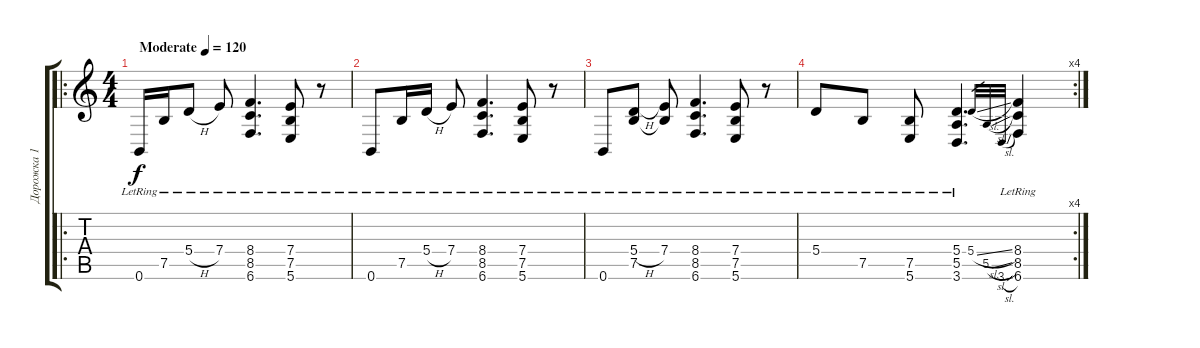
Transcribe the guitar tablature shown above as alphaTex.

\track ("Дорожка 1" "Дорожка 1") {instrument distortionguitar}
\staff {score tabs}
\tuning (B3 Gb3 D3 A2 E2 B1) {hide}
\ro
\ts (4 4)
\tempo (120 "Moderate")
\clef g2
\ks c
0.6{lr}.16{dy f instrument distortionguitar} 7.5{lr}.16 5.4{h lr}.8 7.4{lr}.8 (8.4{lr} 8.5{lr} 6.6{lr}).4{d} (7.4{lr} 7.5{lr} 5.6{lr}).8 r.8 |
0.6{lr}.8 7.5{lr}.16 5.4{h lr}.16 7.4{lr}.8 (8.4{lr} 8.5{lr} 6.6{lr}).4{d} (7.4{lr} 7.5{lr} 5.6{lr}).8 r.8 |
0.6{lr}.8 (5.4{h lr} 7.5{lr}).8 (7.4{lr} 7.5{t}).8 (8.4{lr} 8.5{lr} 6.6{lr}).4{d} (7.4{lr} 7.5{lr} 5.6{lr}).8 r.8 |
\rc 4
5.4{lr}.8 7.5{lr}.8 (7.5{lr} 5.6{lr}).8 (5.4{lr} 5.5{lr} 3.6{lr}).4{d} 5.4{sl}.32{gr} 5.5{sl}.32{gr} 3.6{sl}.32{gr} (8.4{lr} 8.5{lr} 6.6{lr}).4
